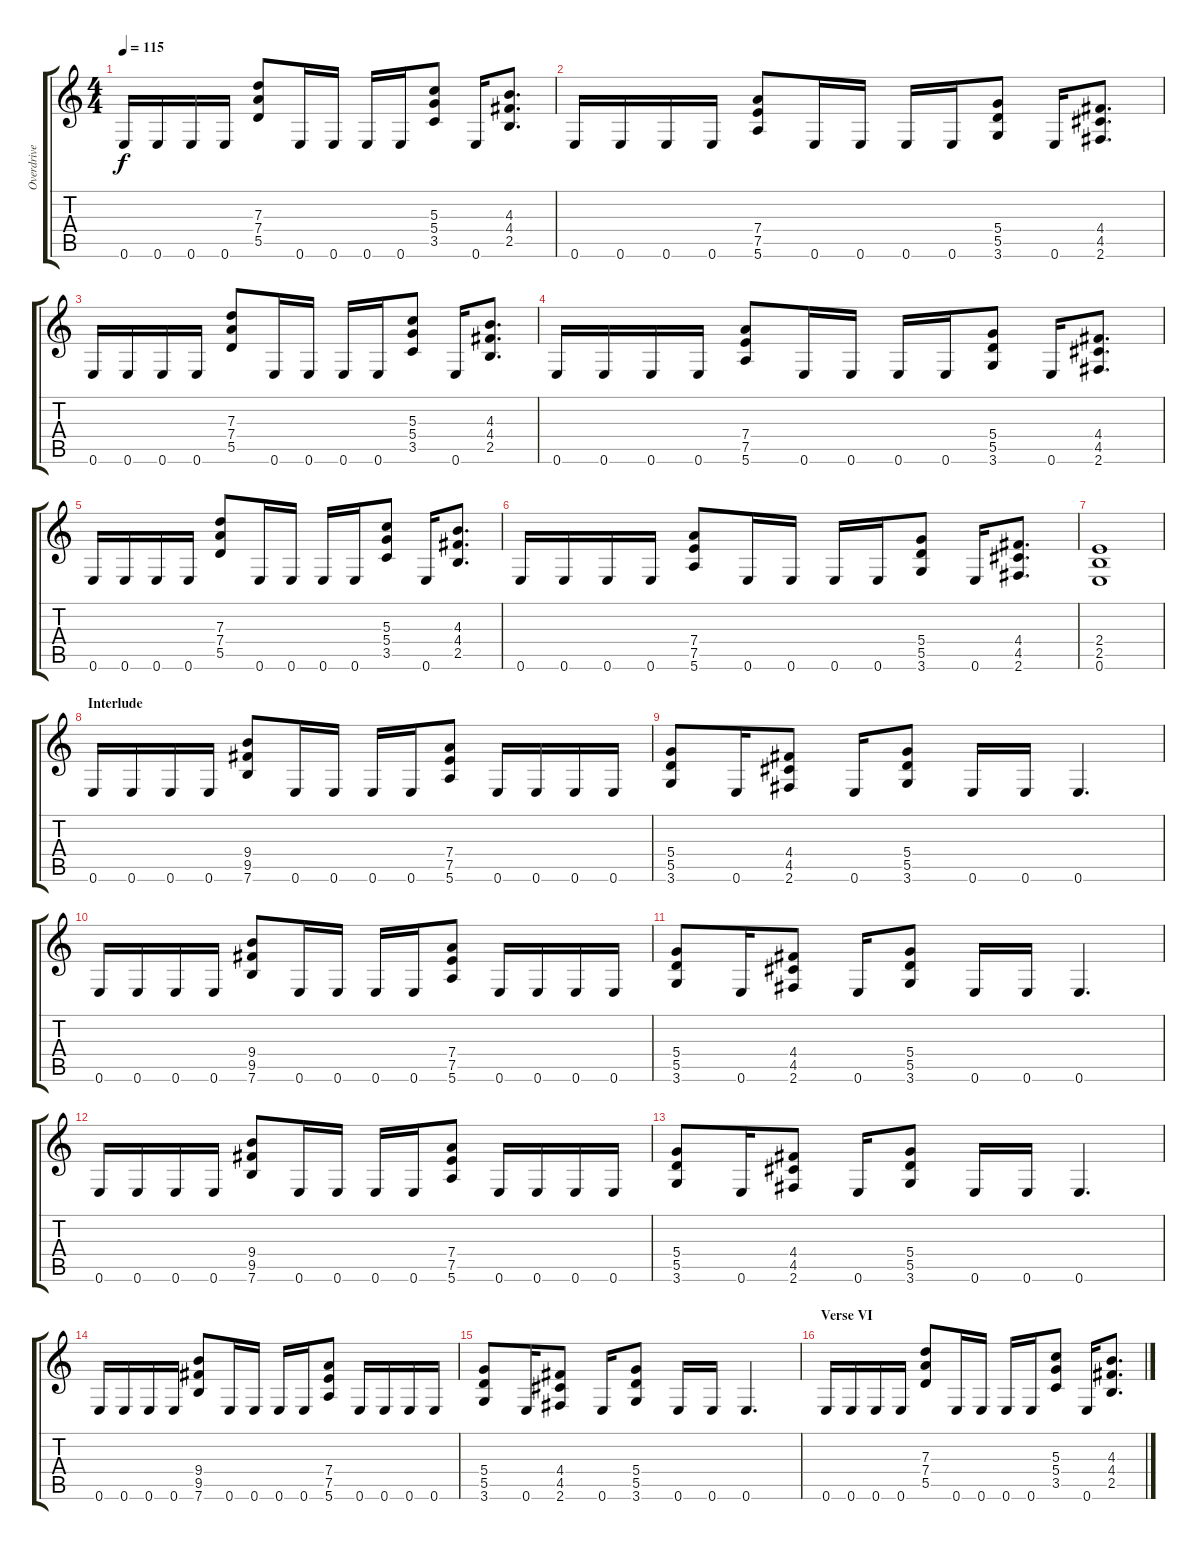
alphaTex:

\track ("Overdrive Gtr" "Overdrive ") {instrument overdrivenguitar}
\staff {score tabs}
\tuning (E4 B3 G3 D3 A2 E2) {hide}
\ts (4 4)
\tempo 115
\clef g2
\ks c
0.6.16{dy f} 0.6.16 0.6.16 0.6.16 (7.3 7.4 5.5).8 0.6.16 0.6.16 0.6.16 0.6.16 (5.3 5.4 3.5).8 0.6.16 (4.3 4.4 2.5).8{d} |
0.6.16 0.6.16 0.6.16 0.6.16 (7.4 7.5 5.6).8 0.6.16 0.6.16 0.6.16 0.6.16 (5.4 5.5 3.6).8 0.6.16 (4.4 4.5 2.6).8{d} |
0.6.16 0.6.16 0.6.16 0.6.16 (7.3 7.4 5.5).8 0.6.16 0.6.16 0.6.16 0.6.16 (5.3 5.4 3.5).8 0.6.16 (4.3 4.4 2.5).8{d} |
0.6.16 0.6.16 0.6.16 0.6.16 (7.4 7.5 5.6).8 0.6.16 0.6.16 0.6.16 0.6.16 (5.4 5.5 3.6).8 0.6.16 (4.4 4.5 2.6).8{d} |
0.6.16 0.6.16 0.6.16 0.6.16 (7.3 7.4 5.5).8 0.6.16 0.6.16 0.6.16 0.6.16 (5.3 5.4 3.5).8 0.6.16 (4.3 4.4 2.5).8{d} |
0.6.16 0.6.16 0.6.16 0.6.16 (7.4 7.5 5.6).8 0.6.16 0.6.16 0.6.16 0.6.16 (5.4 5.5 3.6).8 0.6.16 (4.4 4.5 2.6).8{d} |
(2.4 2.5 0.6).1 |
\section ("" "Interlude")
0.6.16 0.6.16 0.6.16 0.6.16 (9.4 9.5 7.6).8 0.6.16 0.6.16 0.6.16 0.6.16 (7.4 7.5 5.6).8 0.6.16 0.6.16 0.6.16 0.6.16 |
(5.4 5.5 3.6).8 0.6.16 (4.4 4.5 2.6).8 0.6.16 (5.4 5.5 3.6).8 0.6.16 0.6.16 0.6.4{d} |
0.6.16 0.6.16 0.6.16 0.6.16 (9.4 9.5 7.6).8 0.6.16 0.6.16 0.6.16 0.6.16 (7.4 7.5 5.6).8 0.6.16 0.6.16 0.6.16 0.6.16 |
(5.4 5.5 3.6).8 0.6.16 (4.4 4.5 2.6).8 0.6.16 (5.4 5.5 3.6).8 0.6.16 0.6.16 0.6.4{d} |
0.6.16 0.6.16 0.6.16 0.6.16 (9.4 9.5 7.6).8 0.6.16 0.6.16 0.6.16 0.6.16 (7.4 7.5 5.6).8 0.6.16 0.6.16 0.6.16 0.6.16 |
(5.4 5.5 3.6).8 0.6.16 (4.4 4.5 2.6).8 0.6.16 (5.4 5.5 3.6).8 0.6.16 0.6.16 0.6.4{d} |
0.6.16 0.6.16 0.6.16 0.6.16 (9.4 9.5 7.6).8 0.6.16 0.6.16 0.6.16 0.6.16 (7.4 7.5 5.6).8 0.6.16 0.6.16 0.6.16 0.6.16 |
(5.4 5.5 3.6).8 0.6.16 (4.4 4.5 2.6).8 0.6.16 (5.4 5.5 3.6).8 0.6.16 0.6.16 0.6.4{d} |
\section ("" "Verse VI")
0.6.16 0.6.16 0.6.16 0.6.16 (7.3 7.4 5.5).8 0.6.16 0.6.16 0.6.16 0.6.16 (5.3 5.4 3.5).8 0.6.16 (4.3 4.4 2.5).8{d}
